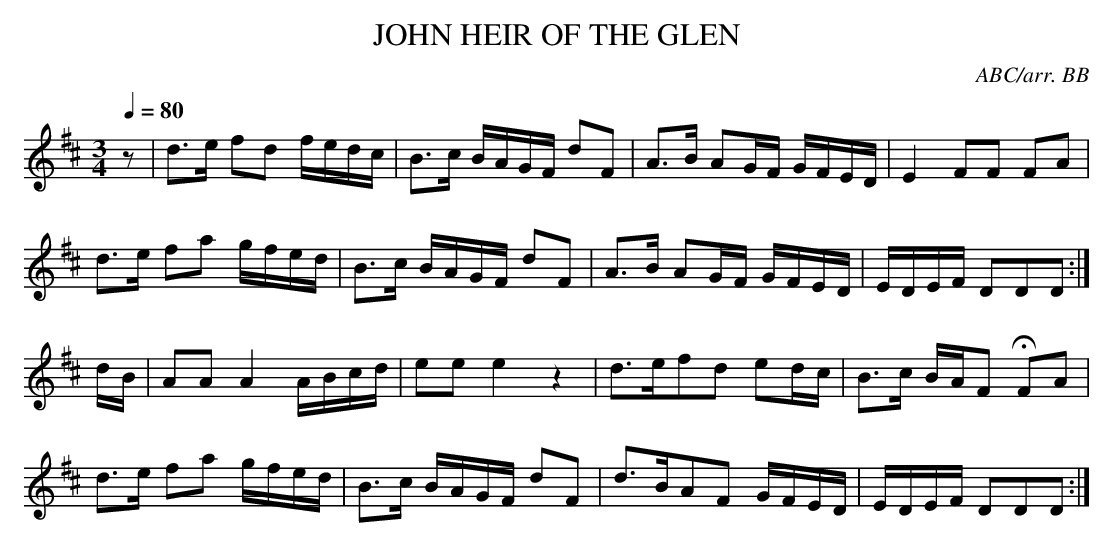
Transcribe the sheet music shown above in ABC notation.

X:1
T:JOHN HEIR OF THE GLEN
C:ABC/arr. BB
Q:1/4=80
L:1/8
M:3/4
K:D
z|d>e fd f/e/d/c/|B>c B/A/G/F/ dF|A>B AG/F/ G/F/E/D/|E2 FF FA|
d>e fa g/f/e/d/|B>c B/A/G/F/ dF|A>B AG/F/ G/F/E/D/|E/D/E/F/ DDD :|
d/B/|AA A2 A/B/c/d/|ee e2z2|d>efd ed/c/|B>c B/A/F HFA|
d>e fa g/f/e/d/|B>c B/A/G/F/ dF|d>BAF G/F/E/D/|E/D/E/F/ DDD :|
